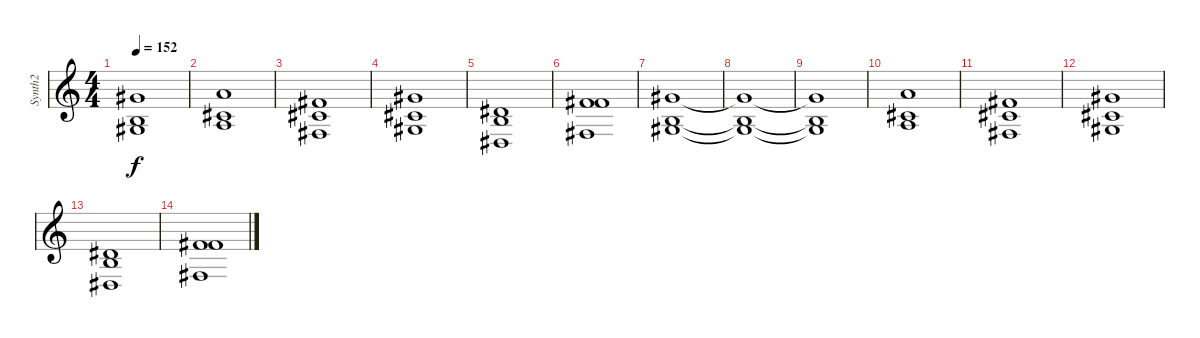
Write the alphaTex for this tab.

\track ("Synth2" "Synth2") {instrument synthstrings2}
\staff {score}
\tuning (E4 B3 G3 D3 A2 E2) {hide}
\ts (4 4)
\tempo 152
\clef g2
\ks c
(9.2{t} 4.3{t} 6.4{t}).1{dy f} |
(10.2 6.3 7.4).1 |
(7.2 6.3 4.4).1 |
(9.2 6.3 6.4).1 |
(4.2 4.3 1.4).1 |
(7.2 11.3 4.4).1 |
(9.2 4.3 6.4).1{volume 1} |
(9.2{t} 4.3{t} 6.4{t}).1 |
(9.2{t} 4.3{t} 6.4{t}).1 |
(10.2 6.3 7.4).1 |
(7.2 6.3 4.4).1 |
(9.2 6.3 6.4).1 |
(4.2 4.3 1.4).1 |
(7.2 11.3 4.4).1
